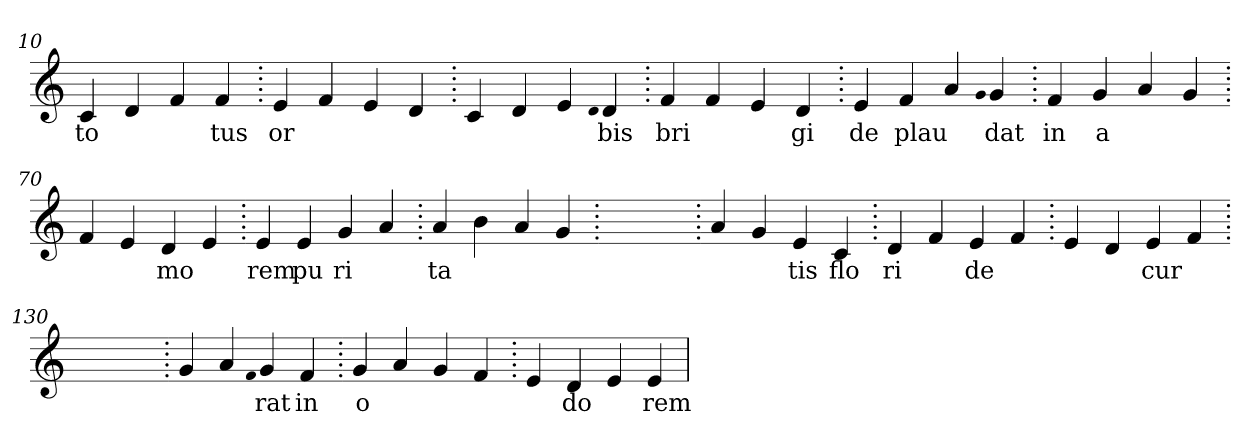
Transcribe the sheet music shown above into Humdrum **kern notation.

**kern	**text
*part1	*part1
*staff1	*staff1
*clefG2	*
=10.	=10.
4c	to
4d	.
4f	.
4f	tus
=20.	=20.
4e	or
4f	.
4e	.
4d	.
=30.	=30.
4c	.
4d	.
4e	.
qqd	.
4d	bis
=40.	=40.
4f	bri
4f	.
4e	.
4d	gi
=50.	=50.
4e	de
4f	plau
4a	.
qqg	.
4g	dat
=60.	=60.
4f	in
4g	a
4a	.
4g	.
=70.	=70.
4f	.
4e	.
4d	mo
4e	.
=80.	=80.
4e	rem
4e	pu
4g	ri
4a	.
=90.	=90.
4a	ta
4b	.
4a	.
4g	.
=100.	=100.
1ryy	.
=100.	=100.
4a	.
4g	.
4e	tis
4c	flo
=110.	=110.
4d	ri
4f	.
4e	de
4f	.
=120.	=120.
4e	.
4d	.
4e	cur
4f	.
=130.	=130.
1ryy	.
=130.	=130.
4g	.
4a	.
qqf	.
4g	rat
4f	in
=140.	=140.
4g	o
4a	.
4g	.
4f	.
=150.	=150.
4e	.
4d	do
4e	.
4e	rem
=	=
*-	*-
